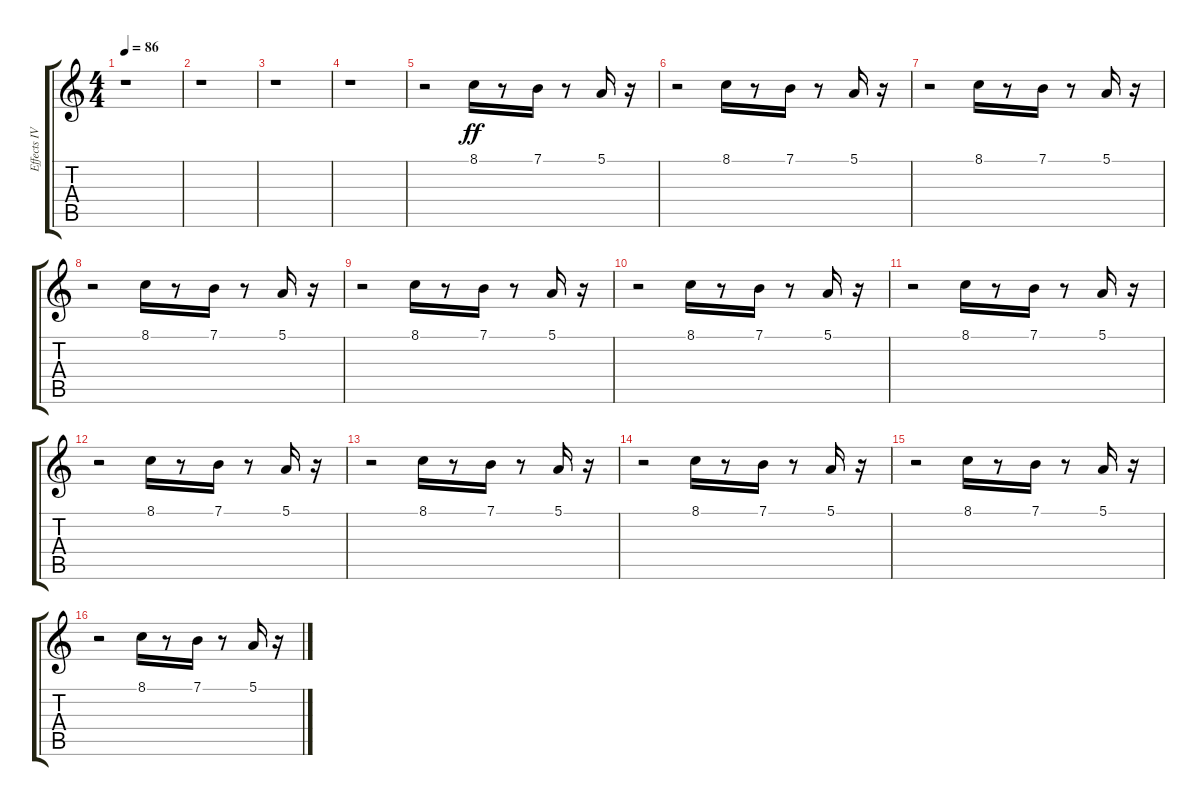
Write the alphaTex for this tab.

\track ("Effects IV" "Effects IV") {instrument blownbottle}
\staff {score tabs}
\tuning (E4 B3 G3 D3 A2 E2) {hide}
\ts (4 4)
\tempo 86
\clef g2
\ks c
r.1{dy fff} |
r.1 |
r.1 |
r.1 |
r.2 8.1.16{dy ff} r.8 7.1.16 r.8 5.1.16 r.16 |
r.2 8.1.16 r.8 7.1.16 r.8 5.1.16 r.16 |
r.2 8.1.16 r.8 7.1.16 r.8 5.1.16 r.16 |
r.2 8.1.16 r.8 7.1.16 r.8 5.1.16 r.16 |
r.2 8.1.16 r.8 7.1.16 r.8 5.1.16 r.16 |
r.2 8.1.16 r.8 7.1.16 r.8 5.1.16 r.16 |
r.2 8.1.16 r.8 7.1.16 r.8 5.1.16 r.16 |
r.2 8.1.16 r.8 7.1.16 r.8 5.1.16 r.16 |
r.2 8.1.16 r.8 7.1.16 r.8 5.1.16 r.16 |
r.2 8.1.16 r.8 7.1.16 r.8 5.1.16 r.16 |
r.2 8.1.16 r.8 7.1.16 r.8 5.1.16 r.16 |
r.2 8.1.16 r.8 7.1.16 r.8 5.1.16 r.16
